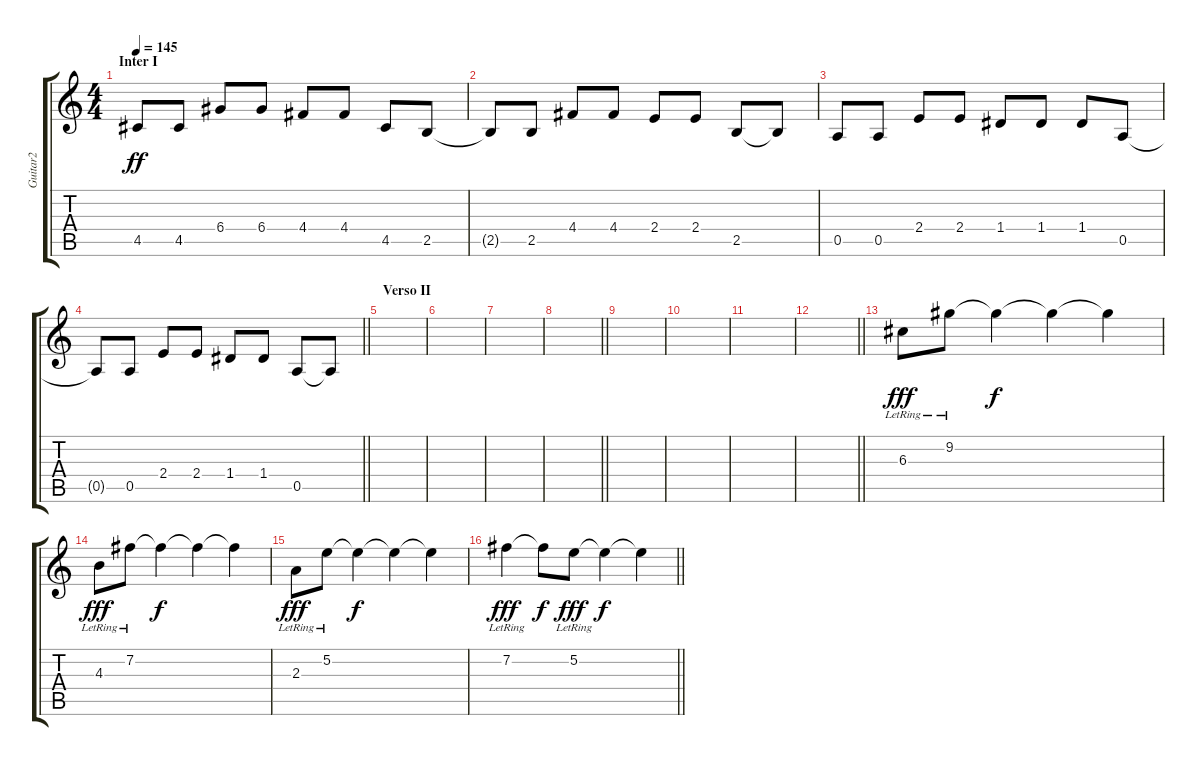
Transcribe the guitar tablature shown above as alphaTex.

\track ("Guitar2" "Guitar2") {instrument overdrivenguitar}
\staff {score tabs}
\tuning (E4 B3 G3 D3 A2 E2) {hide}
\ts (4 4)
\section ("" "Inter I")
\tempo 145
\clef g2
\ks c
4.5.8{dy ff} 4.5.8 6.4.8 6.4.8 4.4.8 4.4.8 4.5.8 2.5.8 |
2.5{t}.8 2.5.8 4.4.8 4.4.8 2.4.8 2.4.8 2.5.8 2.5{t}.8 |
0.5.8 0.5.8 2.4.8 2.4.8 1.4.8 1.4.8 1.4.8 0.5.8 |
\barLineRight lightlight
0.5{t}.8 0.5.8 2.4.8 2.4.8 1.4.8 1.4.8 0.5.8 0.5{t}.8 |
\section ("" "Verso II")
|
|
|
\barLineRight lightlight
|
|
|
|
\barLineRight lightlight
|
6.3{lr}.8{dy fff instrument electricguitarjazz} 9.2{lr}.8 9.2{t}.4{dy f} 9.2{t}.4 9.2{t}.4 |
4.3{lr}.8{dy fff} 7.2{lr}.8 7.2{t}.4{dy f} 7.2{t}.4 7.2{t}.4 |
2.3{lr}.8{dy fff} 5.2{lr}.8 5.2{t}.4{dy f} 5.2{t}.4 5.2{t}.4 |
\barLineRight lightlight
7.2{lr}.4{dy fff} 7.2{t}.8{dy f} 5.2{lr}.8{dy fff} 5.2{t}.4{dy f} 5.2{t}.4
